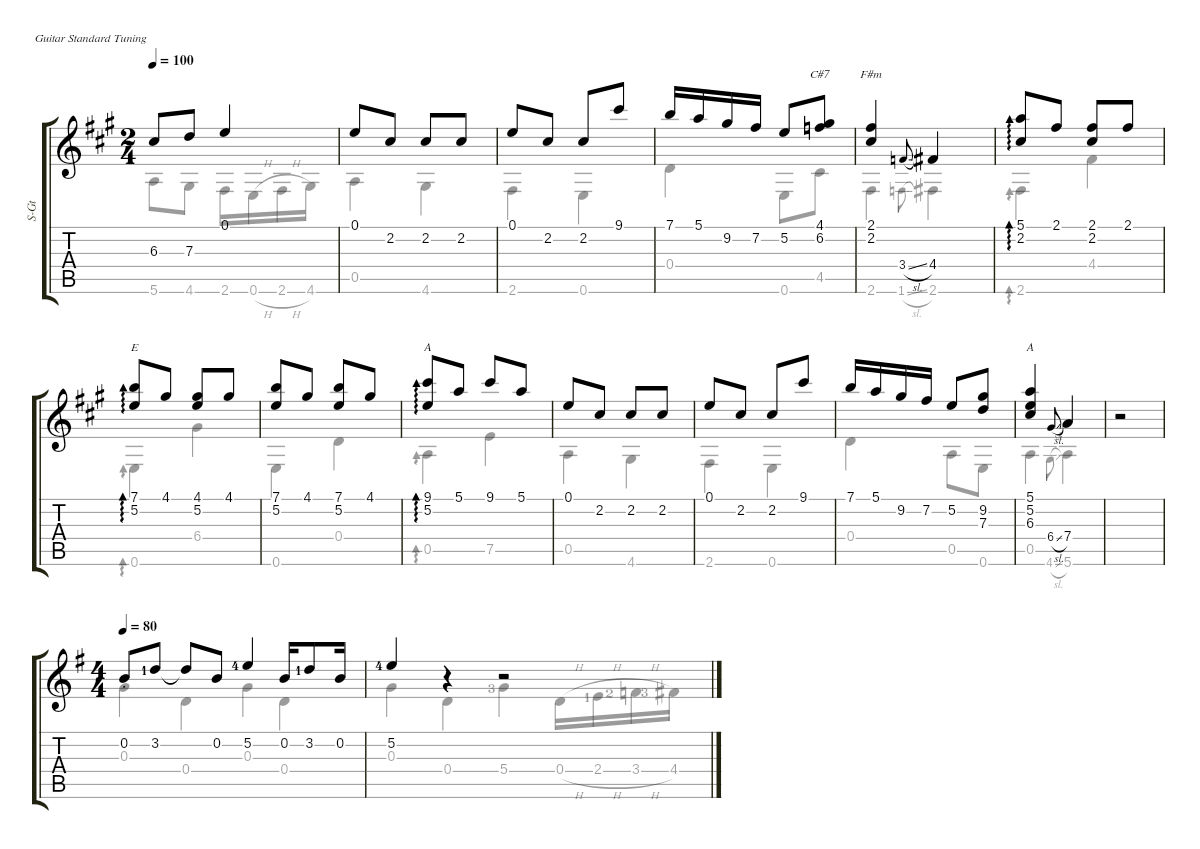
\defaultSystemsLayout 4
\hideDynamics
\bracketExtendMode groupsimilarinstruments
\otherSystemsTrackNameOrientation horizontal
\defaultBarNumberDisplay Hide
\track ("Steel Guitar" "S-Gt") {solo instrument acousticguitarsteel}
\staff {score tabs}
\tuning (E4 B3 G3 D3 A2 E2)
\chord ("C#7" 4 6 4 x 4 x) {firstfret 4 showdiagram false barre (4 4)}
\chord ("F#m" 2 2 2 4 x 2) {showdiagram false barre (2 2 2)}
\chord ("E" 4 5 4 6 x 3) {firstfret 4 showdiagram false barre 4}
\chord ("A" 9 5 x x 4 x) {firstfret 5 showdiagram false}
\chord ("A" 5 5 6 x 4 x) {firstfret 5 showdiagram false barre 5}
\voice
\ts (2 4)
\tempo 100
\clef g2
\ks a
6.3{acc #}.8{dy mf beam Up} 7.3{acc forcenatural}.8{beam Up} 0.1{acc forcenatural}.4{beam Up} |
0.1{acc forcenatural}.8{beam Up} 2.2{acc #}.8{beam Up} 2.2{acc #}.8{beam Up} 2.2{acc #}.8{beam Up} |
0.1{acc forcenatural}.8{beam Up} 2.2{acc #}.8{beam Up} 2.2{acc #}.8{beam Up} 9.1{acc #}.8{beam Up} |
7.1{acc forcenatural}.16{beam Up} 5.1{acc forcenatural}.16{beam Up} 9.2{acc #}.16{beam Up} 7.2{acc #}.16{beam Up} 5.2{acc forcenatural}.8{beam Up} (4.1{acc #} 6.2{acc forcenatural}).8{ch "C#7" beam Up} |
(2.1{acc #} 2.2{acc #}).4{ch "F#m" beam Up} 3.4{sl acc forcenatural}.8{gr onbeat beam Up} 4.4{acc #}.4{beam Up} |
(2.2{acc #} 5.1{acc forcenatural}).8{ad 0 beam Up} 2.1{acc #}.8{beam Up} (2.1{acc #} 2.2{acc #}).8{beam Up} 2.1{acc #}.8{beam Up} |
(7.1{acc forcenatural} 5.2{acc forcenatural}).8{ad 0 ch "E" beam Up} 4.1{acc #}.8{beam Up} (4.1{acc #} 5.2{acc forcenatural}).8{beam Up} 4.1{acc #}.8{beam Up} |
(7.1{acc forcenatural} 5.2{acc forcenatural}).8{beam Up} 4.1{acc #}.8{beam Up} (7.1{acc forcenatural} 5.2{acc forcenatural}).8{beam Up} 4.1{acc #}.8{beam Up} |
(9.1{acc #} 5.2{acc forcenatural}).8{ad 0 ch "A" beam Up} 5.1{acc forcenatural}.8{beam Up} 9.1{acc #}.8{beam Up} 5.1{acc forcenatural}.8{beam Up} |
0.1{acc forcenatural}.8{beam Up} 2.2{acc #}.8{beam Up} 2.2{acc #}.8{beam Up} 2.2{acc #}.8{beam Up} |
0.1{acc forcenatural}.8{beam Up} 2.2{acc #}.8{beam Up} 2.2{acc #}.8{beam Up} 9.1{acc #}.8{beam Up} |
7.1{acc forcenatural}.16{beam Up} 5.1{acc forcenatural}.16{beam Up} 9.2{acc #}.16{beam Up} 7.2{acc #}.16{beam Up} 5.2{acc forcenatural}.8{beam Up} (9.2{acc #} 7.3{acc forcenatural}).8{beam Up} |
(5.1{acc forcenatural} 5.2{acc forcenatural} 6.3{acc #}).4{ch "A" beam Up} 6.4{sl acc #}.8{gr onbeat beam Up} 7.4{acc forcenatural}.4{beam Up} |
r.2{beam Down} |
\ts (4 4)
\tempo 80
\scale
1.0602
\ks g
0.2{st acc forcenatural}.8{beam Up} 3.2{lf 2 acc forcenatural}.8{beam Up} 3.2{t acc forcenatural}.8{beam Up} 0.2{acc forcenatural}.8{beam Up} 5.2{lf 5 acc forcenatural}.4{beam Up} 0.2{acc forcenatural}.16{beam Up} 3.2{lf 2 acc forcenatural}.8{beam Up} 0.2{acc forcenatural}.16{beam Up} |
\scale
0.939799 5.2{lf 5 acc forcenatural}.4{beam Up} r.4{beam Up} r.2{beam Up}
\voice
\clef g2
\ottava regular
\simile none
\ks a
5.6{acc forcenatural}.8{dy mf beam Down} 4.6{acc #}.8{beam Down} 2.6{acc #}.16{beam Down} 0.6{h acc forcenatural}.16{beam Down} 2.6{h acc #}.16{beam Down} 4.6{acc #}.16{beam Down} |
0.5{acc forcenatural}.4{beam Down} 4.6{acc #}.4{beam Down} |
2.6{acc #}.4{beam Down} 0.6{acc forcenatural}.4{beam Down} |
0.4{acc forcenatural}.4{beam Down} 0.6{acc forcenatural}.8{beam Down} 4.5{acc #}.8{beam Down} |
2.6{acc #}.4{beam Down} 1.6{sl acc forcenatural}.8{gr onbeat beam Down} 2.6{acc #}.4{beam Down} |
2.6{acc #}.4{ad 0 beam Down} 4.4{acc #}.4{beam Down} |
0.6{acc forcenatural}.4{ad 0 beam Down} 6.4{acc #}.4{beam Down} |
0.6{acc forcenatural}.4{beam Down} 0.4{acc forcenatural}.4{beam Down} |
0.5{acc forcenatural}.4{ad 0 beam Down} 7.5{acc forcenatural}.4{beam Down} |
0.5{acc forcenatural}.4{beam Down} 4.6{acc #}.4{beam Down} |
2.6{acc #}.4{beam Down} 0.6{acc forcenatural}.4{beam Down} |
0.4{acc forcenatural}.4{beam Down} 0.5{acc forcenatural}.8{beam Down} 0.6{acc forcenatural}.8{beam Down} |
0.5{acc forcenatural}.4{beam Down} 4.6{sl acc #}.8{gr onbeat beam Down} 5.6{acc forcenatural}.4{beam Down} |
|
\scale
1.0602
\ks g
0.3{acc forcenatural}.4{beam Down} 0.4{acc forcenatural}.4{beam Down} 0.3{acc forcenatural}.4{beam Down} 0.4{acc forcenatural}.4{beam Down} |
\scale
0.939799 0.3{acc forcenatural}.4{beam Down} 0.4{acc forcenatural}.4{beam Down} 5.4{lf 4 acc forcenatural}.4{beam Down} 0.4{h acc forcenatural}.16{beam Down} 2.4{h lf 2 acc forcenatural}.16{beam Down} 3.4{h lf 3 acc forcenatural}.16{beam Down} 4.4{lf 4 acc #}.16{beam Down}
